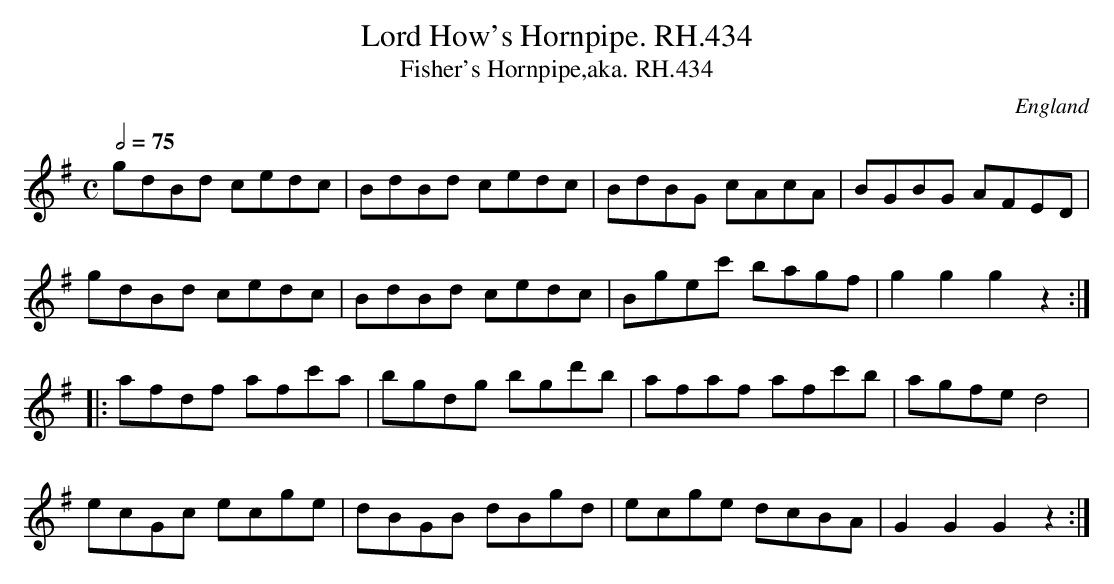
X:1
T:Lord How's Hornpipe. RH.434
T:Fisher's Hornpipe,aka. RH.434
O:England
M:C
L:1/8
Q:2/4=75
K:G
gdBd cedc|BdBd cedc|BdBG cAcA|BGBG AFED|
gdBd cedc|BdBd cedc|Bgec' bagf|g2g2 g2z2:|
|:afdf afc'a|bgdg bgd'b|afaf afc'b|agfe d4|
ecGc ecge|dBGB dBgd|ecge dcBA|G2G2 G2z2:|
